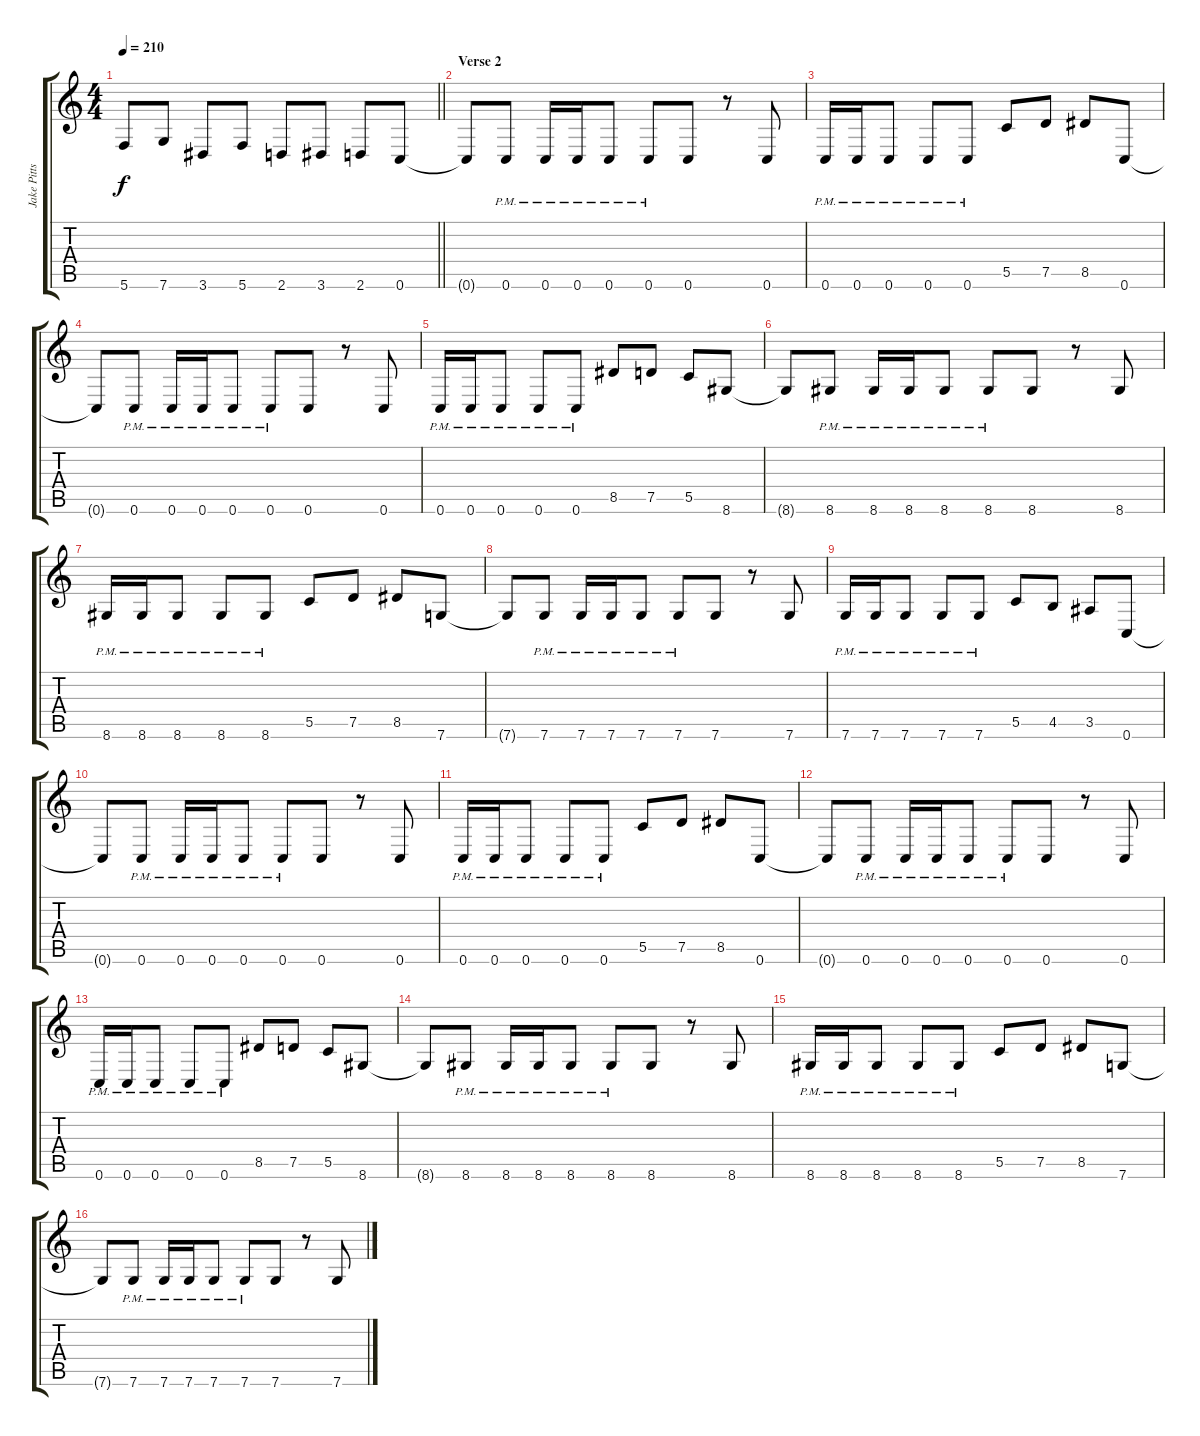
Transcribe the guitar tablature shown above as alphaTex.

\track ("Jake Pitts" "Jake Pitts") {instrument distortionguitar}
\staff {score tabs}
\tuning (D4 A3 F3 C3 G2 C2) {hide}
\ts (4 4)
\tempo 210
\clef g2
\barLineRight lightlight
\ks c
5.6.8{dy f} 7.6.8 3.6.8 5.6.8 2.6.8 3.6.8 2.6.8 0.6.8 |
\section ("" "Verse 2")
0.6{t}.8 0.6{pm}.8 0.6{pm}.16 0.6{pm}.16 0.6{pm}.8 0.6{pm}.8 0.6.8 r.8 0.6.8 |
0.6{pm}.16 0.6{pm}.16 0.6{pm}.8 0.6{pm}.8 0.6{pm}.8 5.5.8 7.5.8 8.5.8 0.6.8 |
0.6{t}.8 0.6{pm}.8 0.6{pm}.16 0.6{pm}.16 0.6{pm}.8 0.6{pm}.8 0.6.8 r.8 0.6.8 |
0.6{pm}.16 0.6{pm}.16 0.6{pm}.8 0.6{pm}.8 0.6{pm}.8 8.5.8 7.5.8 5.5.8 8.6.8 |
8.6{t}.8 8.6{pm}.8 8.6{pm}.16 8.6{pm}.16 8.6{pm}.8 8.6{pm}.8 8.6.8 r.8 8.6.8 |
8.6{pm}.16 8.6{pm}.16 8.6{pm}.8 8.6{pm}.8 8.6{pm}.8 5.5.8 7.5.8 8.5.8 7.6.8 |
7.6{t}.8 7.6{pm}.8 7.6{pm}.16 7.6{pm}.16 7.6{pm}.8 7.6{pm}.8 7.6.8 r.8 7.6.8 |
7.6{pm}.16 7.6{pm}.16 7.6{pm}.8 7.6{pm}.8 7.6{pm}.8 5.5.8 4.5.8 3.5.8 0.6.8 |
0.6{t}.8 0.6{pm}.8 0.6{pm}.16 0.6{pm}.16 0.6{pm}.8 0.6{pm}.8 0.6.8 r.8 0.6.8 |
0.6{pm}.16 0.6{pm}.16 0.6{pm}.8 0.6{pm}.8 0.6{pm}.8 5.5.8 7.5.8 8.5.8 0.6.8 |
0.6{t}.8 0.6{pm}.8 0.6{pm}.16 0.6{pm}.16 0.6{pm}.8 0.6{pm}.8 0.6.8 r.8 0.6.8 |
0.6{pm}.16 0.6{pm}.16 0.6{pm}.8 0.6{pm}.8 0.6{pm}.8 8.5.8 7.5.8 5.5.8 8.6.8 |
8.6{t}.8 8.6{pm}.8 8.6{pm}.16 8.6{pm}.16 8.6{pm}.8 8.6{pm}.8 8.6.8 r.8 8.6.8 |
8.6{pm}.16 8.6{pm}.16 8.6{pm}.8 8.6{pm}.8 8.6{pm}.8 5.5.8 7.5.8 8.5.8 7.6.8 |
7.6{t}.8 7.6{pm}.8 7.6{pm}.16 7.6{pm}.16 7.6{pm}.8 7.6{pm}.8 7.6.8 r.8 7.6.8
